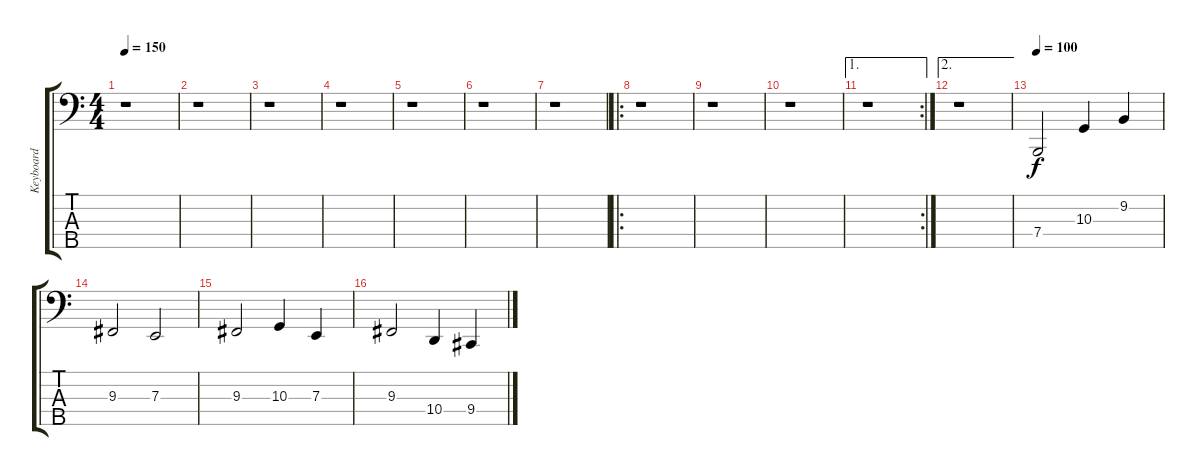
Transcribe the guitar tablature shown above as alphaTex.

\track ("Keyboard" "Keyboard") {instrument acousticgrandpiano}
\staff {score tabs}
\tuning (G2 D2 A1 E1 B0) {hide}
\ts (4 4)
\tempo 150
\clef f4
\ks c
r.1{dy f} |
r.1 |
r.1 |
r.1 |
r.1 |
r.1 |
r.1 |
\ro
r.1 |
r.1 |
r.1 |
\ae 1
\rc 2
r.1 |
\ae 2
r.1 |
\tempo 100
7.4.2{volume 12} 10.3.4 9.2.4 |
9.3.2 7.3.2 |
9.3.2 10.3.4 7.3.4 |
9.3.2 10.4.4 9.4.4
